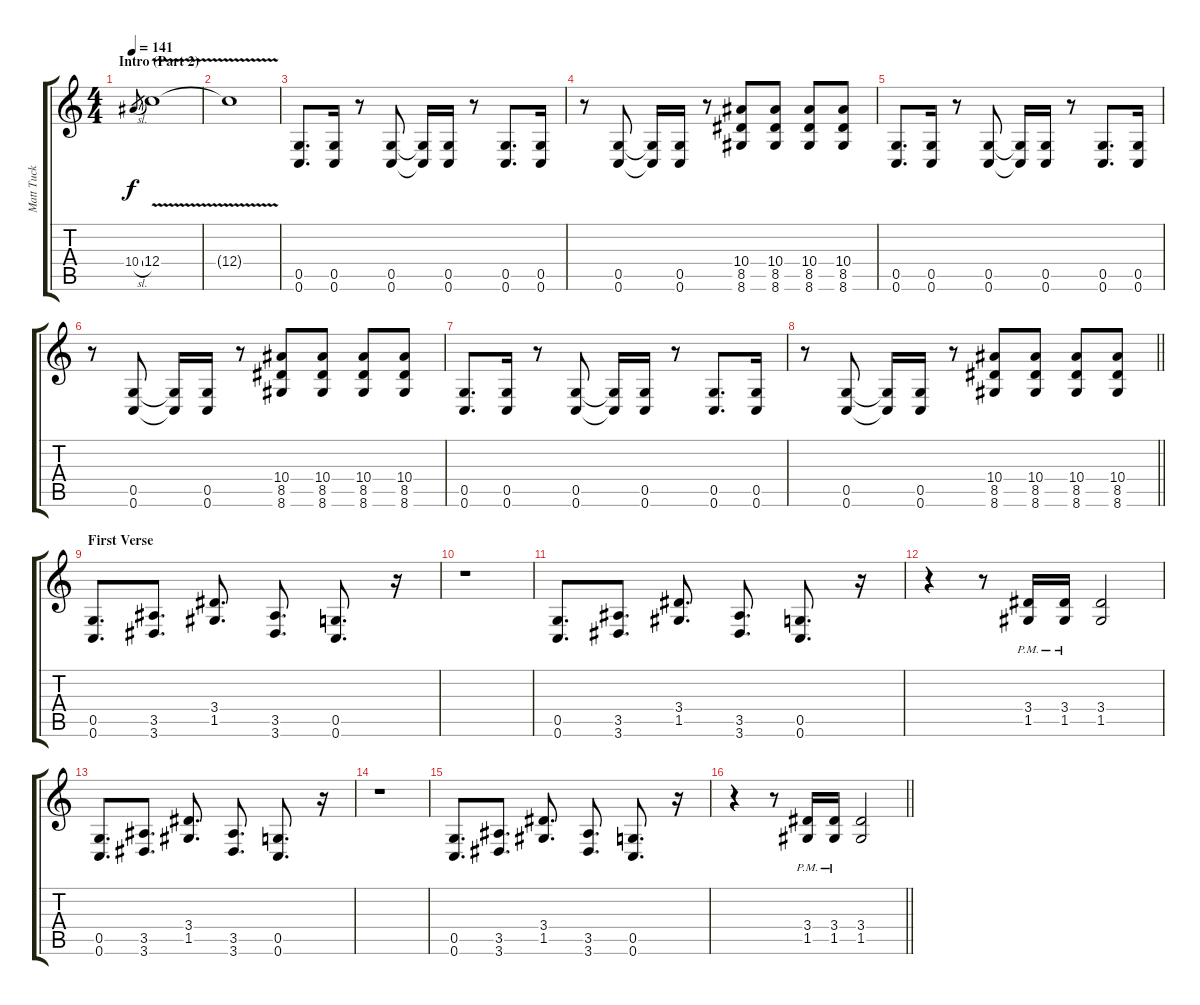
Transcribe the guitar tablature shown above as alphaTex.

\track ("Matt Tuck" "Matt Tuck") {instrument distortionguitar}
\staff {score tabs}
\tuning (D4 A3 F3 C3 G2 C2) {hide}
\ts (4 4)
\section ("" "Intro (Part 2)")
\tempo 141
\clef g2
\ks c
10.4{sl}.8{gr dy f} 12.4{v}.1 |
12.4{t}.1 |
(0.5 0.6).8{d} (0.5 0.6).16 r.8 (0.5 0.6).8 (0.5{t} 0.6{t}).16 (0.5 0.6).16 r.8 (0.5 0.6).8{d} (0.5 0.6).16 |
r.8 (0.5 0.6).8 (0.5{t} 0.6{t}).16 (0.5 0.6).16 r.8 (10.4 8.5 8.6).8 (10.4 8.5 8.6).8 (10.4 8.5 8.6).8 (10.4 8.5 8.6).8 |
(0.5 0.6).8{d} (0.5 0.6).16 r.8 (0.5 0.6).8 (0.5{t} 0.6{t}).16 (0.5 0.6).16 r.8 (0.5 0.6).8{d} (0.5 0.6).16 |
r.8 (0.5 0.6).8 (0.5{t} 0.6{t}).16 (0.5 0.6).16 r.8 (10.4 8.5 8.6).8 (10.4 8.5 8.6).8 (10.4 8.5 8.6).8 (10.4 8.5 8.6).8 |
(0.5 0.6).8{d} (0.5 0.6).16 r.8 (0.5 0.6).8 (0.5{t} 0.6{t}).16 (0.5 0.6).16 r.8 (0.5 0.6).8{d} (0.5 0.6).16 |
\barLineRight lightlight
r.8 (0.5 0.6).8 (0.5{t} 0.6{t}).16 (0.5 0.6).16 r.8 (10.4 8.5 8.6).8 (10.4 8.5 8.6).8 (10.4 8.5 8.6).8 (10.4 8.5 8.6).8 |
\section ("" "First Verse")
(0.5 0.6).8{d} (3.5 3.6).8{d} (3.4 1.5).8{d} (3.5 3.6).8{d} (0.5 0.6).8{d} r.16 |
r.1 |
(0.5 0.6).8{d} (3.5 3.6).8{d} (3.4 1.5).8{d} (3.5 3.6).8{d} (0.5 0.6).8{d} r.16 |
r.4 r.8 (3.4{pm} 1.5{pm}).16 (3.4{pm} 1.5{pm}).16 (3.4 1.5).2 |
(0.5 0.6).8{d} (3.5 3.6).8{d} (3.4 1.5).8{d} (3.5 3.6).8{d} (0.5 0.6).8{d} r.16 |
r.1 |
(0.5 0.6).8{d} (3.5 3.6).8{d} (3.4 1.5).8{d} (3.5 3.6).8{d} (0.5 0.6).8{d} r.16 |
\barLineRight lightlight
r.4 r.8 (3.4{pm} 1.5{pm}).16 (3.4{pm} 1.5{pm}).16 (3.4 1.5).2
